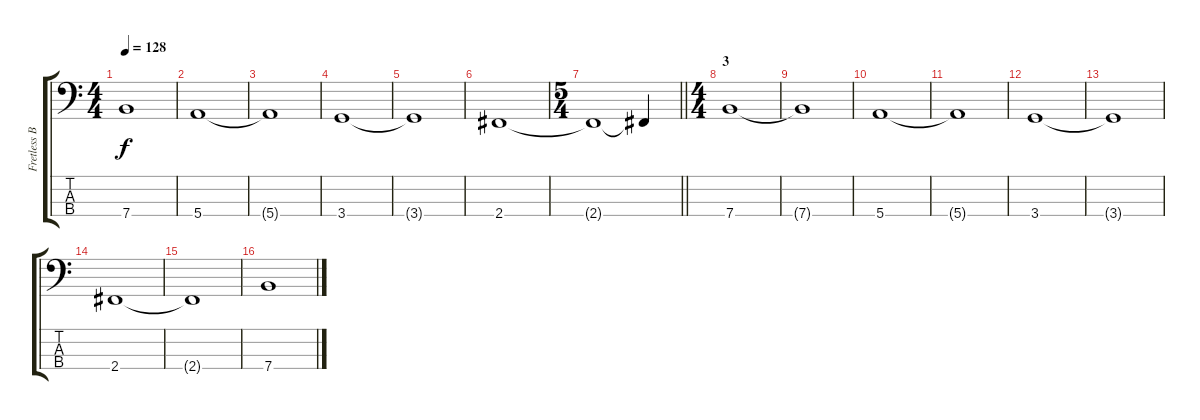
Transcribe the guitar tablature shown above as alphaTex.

\track ("Fretless Bass" "Fretless B") {instrument fretlessbass}
\staff {score tabs}
\tuning (G2 D2 A1 E1) {hide}
\ts (4 4)
\tempo 128
\clef f4
\ks c
7.4{t}.1{dy f} |
5.4.1 |
5.4{t}.1 |
3.4.1 |
3.4{t}.1 |
2.4.1 |
\ts (5 4)
\barLineRight lightlight
2.4{t}.1 2.4{t}.4 |
\ts (4 4)
\section ("" "3")
7.4.1 |
7.4{t}.1 |
5.4.1 |
5.4{t}.1 |
3.4.1 |
3.4{t}.1 |
2.4.1 |
2.4{t}.1 |
7.4.1
